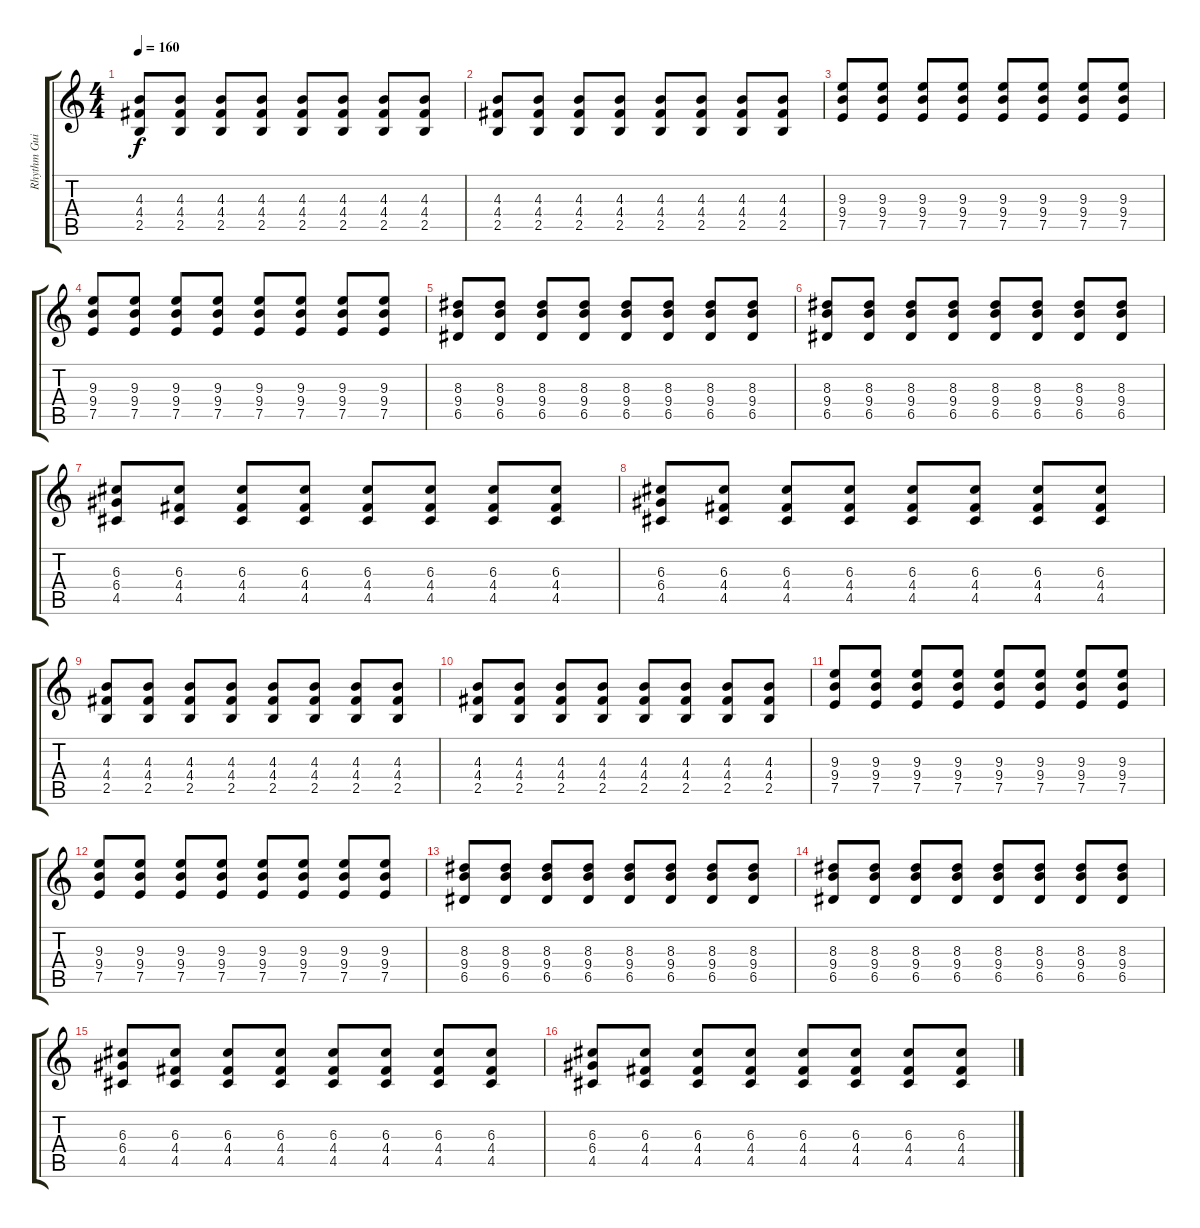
\track ("Rhythm Guitar" "Rhythm Gui") {instrument overdrivenguitar bank 255}
\staff {score tabs}
\tuning (E4 B3 G3 D3 A2 E2) {hide}
\ts (4 4)
\tempo 160
\clef g2
\ks c
(4.3 4.4 2.5).8{dy f} (4.3 4.4 2.5).8 (4.3 4.4 2.5).8 (4.3 4.4 2.5).8 (4.3 4.4 2.5).8 (4.3 4.4 2.5).8 (4.3 4.4 2.5).8 (4.3 4.4 2.5).8 |
(4.3 4.4 2.5).8 (4.3 4.4 2.5).8 (4.3 4.4 2.5).8 (4.3 4.4 2.5).8 (4.3 4.4 2.5).8 (4.3 4.4 2.5).8 (4.3 4.4 2.5).8 (4.3 4.4 2.5).8 |
(9.3 9.4 7.5).8 (9.3 9.4 7.5).8 (9.3 9.4 7.5).8 (9.3 9.4 7.5).8 (9.3 9.4 7.5).8 (9.3 9.4 7.5).8 (9.3 9.4 7.5).8 (9.3 9.4 7.5).8 |
(9.3 9.4 7.5).8 (9.3 9.4 7.5).8 (9.3 9.4 7.5).8 (9.3 9.4 7.5).8 (9.3 9.4 7.5).8 (9.3 9.4 7.5).8 (9.3 9.4 7.5).8 (9.3 9.4 7.5).8 |
(8.3 9.4 6.5).8 (8.3 9.4 6.5).8 (8.3 9.4 6.5).8 (8.3 9.4 6.5).8 (8.3 9.4 6.5).8 (8.3 9.4 6.5).8 (8.3 9.4 6.5).8 (8.3 9.4 6.5).8 |
(8.3 9.4 6.5).8 (8.3 9.4 6.5).8 (8.3 9.4 6.5).8 (8.3 9.4 6.5).8 (8.3 9.4 6.5).8 (8.3 9.4 6.5).8 (8.3 9.4 6.5).8 (8.3 9.4 6.5).8 |
(6.3 6.4 4.5).8 (6.3 4.4 4.5).8 (6.3 4.4 4.5).8 (6.3 4.4 4.5).8 (6.3 4.4 4.5).8 (6.3 4.4 4.5).8 (6.3 4.4 4.5).8 (6.3 4.4 4.5).8 |
(6.3 6.4 4.5).8 (6.3 4.4 4.5).8 (6.3 4.4 4.5).8 (6.3 4.4 4.5).8 (6.3 4.4 4.5).8 (6.3 4.4 4.5).8 (6.3 4.4 4.5).8 (6.3 4.4 4.5).8 |
(4.3 4.4 2.5).8 (4.3 4.4 2.5).8 (4.3 4.4 2.5).8 (4.3 4.4 2.5).8 (4.3 4.4 2.5).8 (4.3 4.4 2.5).8 (4.3 4.4 2.5).8 (4.3 4.4 2.5).8 |
(4.3 4.4 2.5).8 (4.3 4.4 2.5).8 (4.3 4.4 2.5).8 (4.3 4.4 2.5).8 (4.3 4.4 2.5).8 (4.3 4.4 2.5).8 (4.3 4.4 2.5).8 (4.3 4.4 2.5).8 |
(9.3 9.4 7.5).8 (9.3 9.4 7.5).8 (9.3 9.4 7.5).8 (9.3 9.4 7.5).8 (9.3 9.4 7.5).8 (9.3 9.4 7.5).8 (9.3 9.4 7.5).8 (9.3 9.4 7.5).8 |
(9.3 9.4 7.5).8 (9.3 9.4 7.5).8 (9.3 9.4 7.5).8 (9.3 9.4 7.5).8 (9.3 9.4 7.5).8 (9.3 9.4 7.5).8 (9.3 9.4 7.5).8 (9.3 9.4 7.5).8 |
(8.3 9.4 6.5).8 (8.3 9.4 6.5).8 (8.3 9.4 6.5).8 (8.3 9.4 6.5).8 (8.3 9.4 6.5).8 (8.3 9.4 6.5).8 (8.3 9.4 6.5).8 (8.3 9.4 6.5).8 |
(8.3 9.4 6.5).8 (8.3 9.4 6.5).8 (8.3 9.4 6.5).8 (8.3 9.4 6.5).8 (8.3 9.4 6.5).8 (8.3 9.4 6.5).8 (8.3 9.4 6.5).8 (8.3 9.4 6.5).8 |
(6.3 6.4 4.5).8 (6.3 4.4 4.5).8 (6.3 4.4 4.5).8 (6.3 4.4 4.5).8 (6.3 4.4 4.5).8 (6.3 4.4 4.5).8 (6.3 4.4 4.5).8 (6.3 4.4 4.5).8 |
(6.3 6.4 4.5).8 (6.3 4.4 4.5).8 (6.3 4.4 4.5).8 (6.3 4.4 4.5).8 (6.3 4.4 4.5).8 (6.3 4.4 4.5).8 (6.3 4.4 4.5).8 (6.3 4.4 4.5).8
